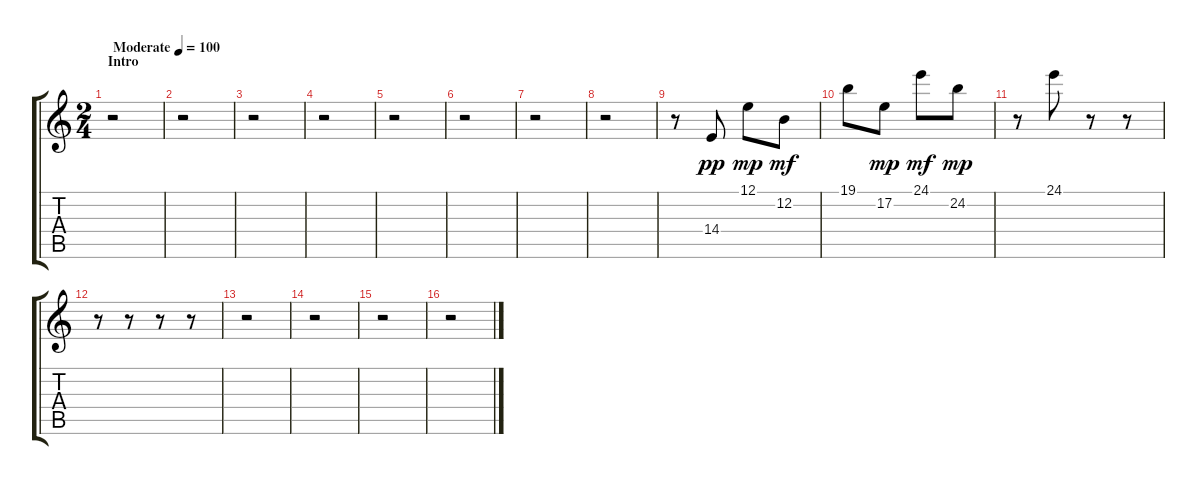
\track "" {instrument glockenspiel}
\staff {score tabs}
\tuning (E4 B3 G3 D3 A2 E2) {hide}
\ts (2 4)
\section ("" "Intro")
\tempo (100 "Moderate")
\clef g2
\ks c
r.2{dy pp instrument glockenspiel} |
r.2 |
r.2 |
r.2 |
r.2 |
r.2 |
r.2 |
r.2 |
r.8 14.4.8 12.1.8{dy mp balance 1} 12.2.8{dy mf balance 2} |
19.1.8{balance 2} 17.2.8{dy mp balance 3} 24.1.8{dy mf balance 3} 24.2.8{dy mp balance 4} |
r.8{balance 4} 24.1.8{balance 5} r.8{balance 6} r.8{balance 6} |
r.8{balance 7} r.8{balance 7} r.8{balance 8} r.8{balance 8} |
r.2{balance 9} |
r.2 |
r.2 |
r.2
